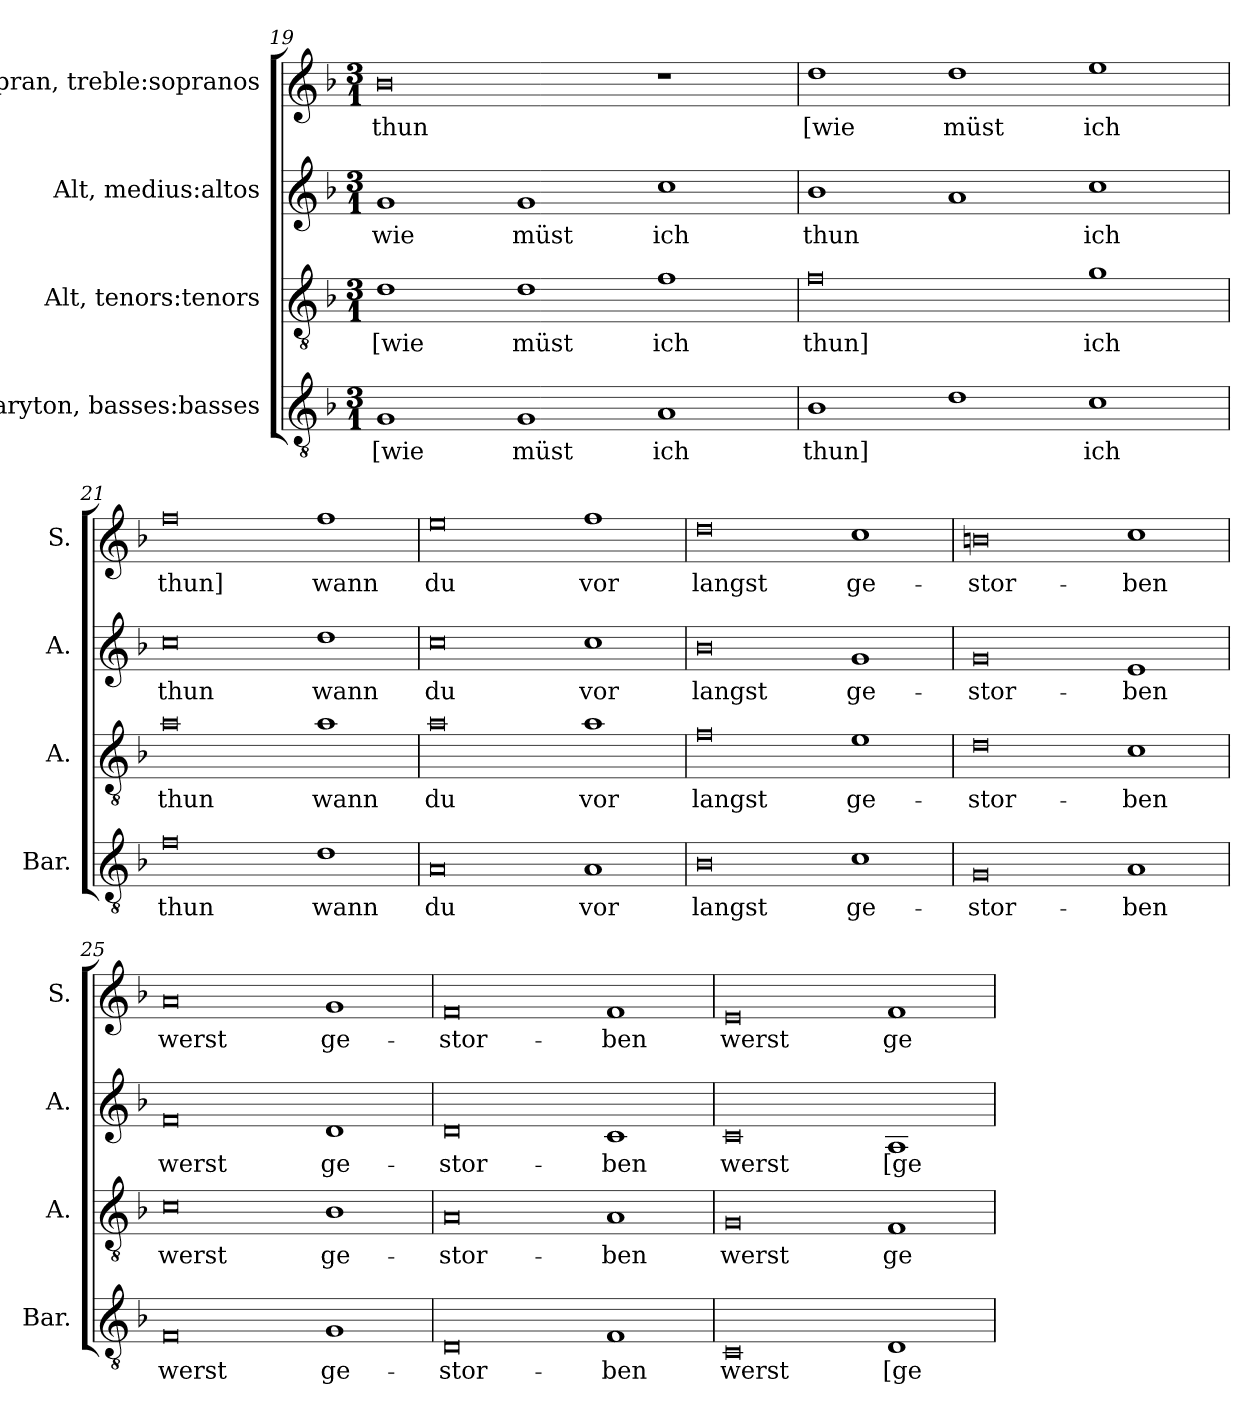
**kern	**text	**kern	**text	**kern	**text	**kern	**text
*part4	*part4	*part3	*part3	*part2	*part2	*part1	*part1
*staff4	*staff4	*staff3	*staff3	*staff2	*staff2	*staff1	*staff1
*I"Baryton, basses:basses	*	*I"Alt, tenors:tenors	*	*I"Alt, medius:altos	*	*I"Sopran, treble:sopranos	*
*I'Bar.	*	*I'A.	*	*I'A.	*	*I'S.	*
*clefGv2	*	*clefGv2	*	*clefG2	*	*clefG2	*
*k[b-]	*	*k[b-]	*	*k[b-]	*	*k[b-]	*
*M3/1	*	*M3/1	*	*M3/1	*	*M3/1	*
=19	=19	=19	=19	=19	=19	=19	=19
!	!LO:LY:b	!	!LO:LY:b	!	!LO:LY:b	!	!LO:LY:b
1G	[wie	1d	[wie	1g	wie	0b-	thun
!	!LO:LY:b	!	!LO:LY:b	!	!LO:LY:b	!	!
1G	müst	1d	müst	1g	müst	.	.
!	!LO:LY:b	!	!LO:LY:b	!	!LO:LY:b	!	!
1A	ich	1f	ich	1cc	ich	1r	.
=20	=20	=20	=20	=20	=20	=20	=20
!	!LO:LY:b	!	!LO:LY:b	!	!LO:LY:b	!	!LO:LY:b
1B-	thun]	0f	thun]	1b-	thun	1dd	[wie
!	!	!	!	!	!	!	!LO:LY:b
1d	.	.	.	1a	.	1dd	müst
!	!LO:LY:b	!	!LO:LY:b	!	!LO:LY:b	!	!LO:LY:b
1c	ich	1g	ich	1cc	ich	1ee	ich
!!LO:PB:g=z
=21	=21	=21	=21	=21	=21	=21	=21
!	!LO:LY:b	!	!LO:LY:b	!	!LO:LY:b	!	!LO:LY:b
0f	thun	0a	thun	0cc	thun	0ff	thun]
!	!LO:LY:b	!	!LO:LY:b	!	!LO:LY:b	!	!LO:LY:b
1d	wann	1a	wann	1dd	wann	1ff	wann
=22	=22	=22	=22	=22	=22	=22	=22
!	!LO:LY:b	!	!LO:LY:b	!	!LO:LY:b	!	!LO:LY:b
0A	du	0a	du	0cc	du	0ee	du
!	!LO:LY:b	!	!LO:LY:b	!	!LO:LY:b	!	!LO:LY:b
1A	vor	1a	vor	1cc	vor	1ff	vor
=23	=23	=23	=23	=23	=23	=23	=23
!	!LO:LY:b	!	!LO:LY:b	!	!LO:LY:b	!	!LO:LY:b
0B-	langst	0f	langst	0b-	langst	0dd	langst
!	!LO:LY:b	!	!LO:LY:b	!	!LO:LY:b	!	!LO:LY:b
1c	ge-	1e	ge-	1g	ge-	1cc	ge-
=24	=24	=24	=24	=24	=24	=24	=24
!	!LO:LY:b	!	!LO:LY:b	!	!LO:LY:b	!	!LO:LY:b
0G	-stor-	0d	-stor-	0g	-stor-	0bn	-stor-
!	!LO:LY:b	!	!LO:LY:b	!	!LO:LY:b	!	!LO:LY:b
1A	-ben	1c	-ben	1e	-ben	1cc	-ben
=25	=25	=25	=25	=25	=25	=25	=25
!	!LO:LY:b	!	!LO:LY:b	!	!LO:LY:b	!	!LO:LY:b
0F	werst	0c	werst	0f	werst	0a	werst
!	!LO:LY:b	!	!LO:LY:b	!	!LO:LY:b	!	!LO:LY:b
1G	ge-	1B-	ge-	1d	ge-	1g	ge-
=26	=26	=26	=26	=26	=26	=26	=26
!	!LO:LY:b	!	!LO:LY:b	!	!LO:LY:b	!	!LO:LY:b
0D	-stor-	0A	-stor-	0d	-stor-	0f	-stor-
!	!LO:LY:b	!	!LO:LY:b	!	!LO:LY:b	!	!LO:LY:b
1F	-ben	1A	-ben	1c	-ben	1f	-ben
!!LO:LB:g=z
=27	=27	=27	=27	=27	=27	=27	=27
!	!LO:LY:b	!	!LO:LY:b	!	!LO:LY:b	!	!LO:LY:b
0C	werst	0G	werst	0c	werst	0e	werst
!	!LO:LY:b	!	!LO:LY:b	!	!LO:LY:b	!	!LO:LY:b
1D	[ge-	1F	ge-	1A	[ge-	1f	ge-
=	=	=	=	=	=	=	=
*-	*-	*-	*-	*-	*-	*-	*-
